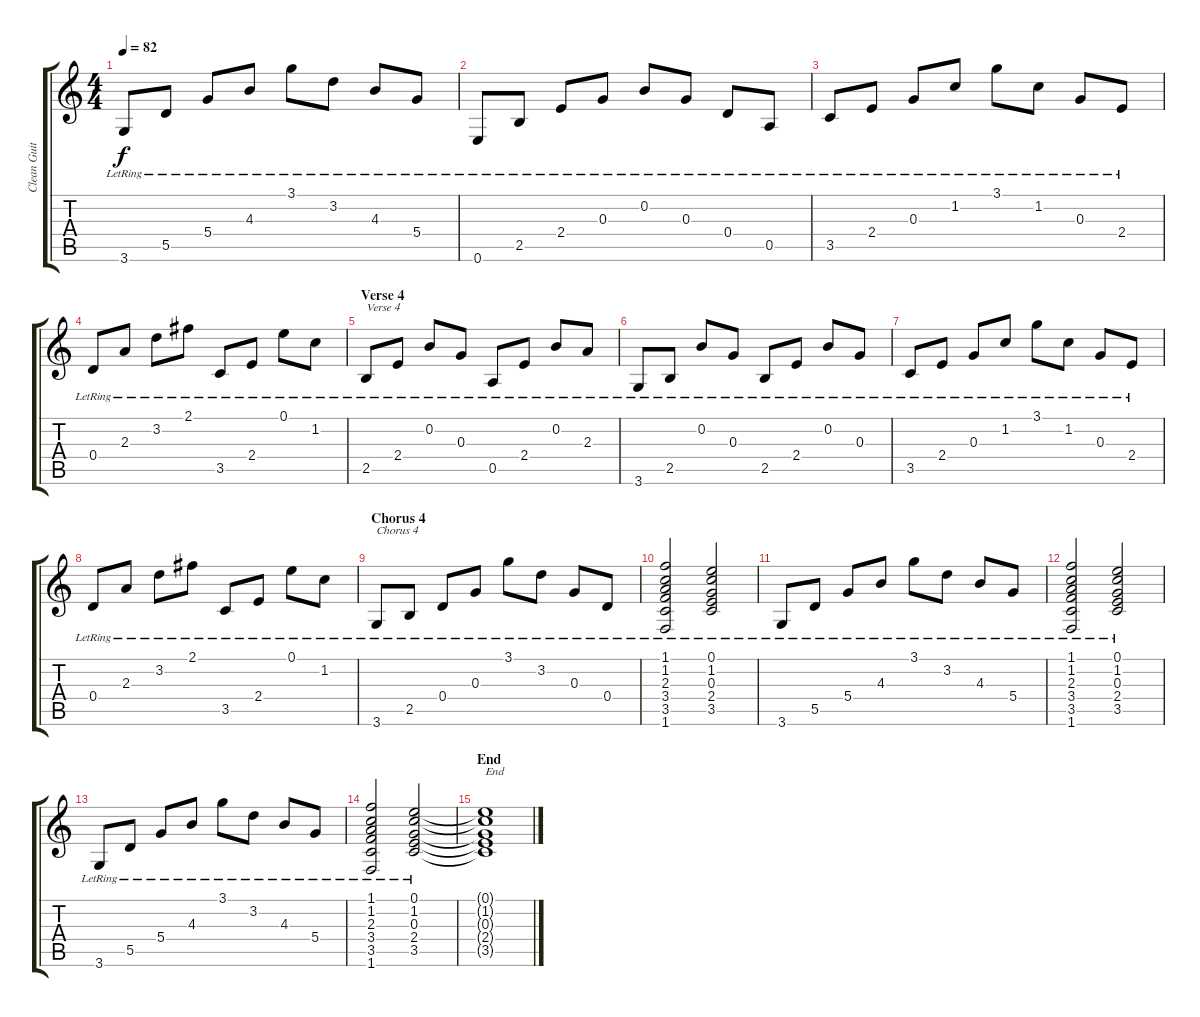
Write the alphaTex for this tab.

\track ("Clean Guitar" "Clean Guit") {instrument electricguitarjazz}
\staff {score tabs}
\tuning (E4 B3 G3 D3 A2 E2) {hide}
\ts (4 4)
\tempo 82
\clef g2
\ks c
3.6{lr}.8{dy f} 5.5{lr}.8 5.4{lr}.8 4.3{lr}.8 3.1{lr}.8 3.2{lr}.8 4.3{lr}.8 5.4{lr}.8 |
0.6{lr}.8 2.5{lr}.8 2.4{lr}.8 0.3{lr}.8 0.2{lr}.8 0.3{lr}.8 0.4{lr}.8 0.5{lr}.8 |
3.5{lr}.8 2.4{lr}.8 0.3{lr}.8 1.2{lr}.8 3.1{lr}.8 1.2{lr}.8 0.3{lr}.8 2.4{lr}.8 |
0.4{lr}.8 2.3{lr}.8 3.2{lr}.8 2.1{lr}.8 3.5{lr}.8 2.4{lr}.8 0.1{lr}.8 1.2{lr}.8 |
\section ("" "Verse 4")
2.5{lr}.8{txt "Verse 4"} 2.4{lr}.8 0.2{lr}.8 0.3{lr}.8 0.5{lr}.8 2.4{lr}.8 0.2{lr}.8 2.3{lr}.8 |
3.6{lr}.8 2.5{lr}.8 0.2{lr}.8 0.3{lr}.8 2.5{lr}.8 2.4{lr}.8 0.2{lr}.8 0.3{lr}.8 |
3.5{lr}.8 2.4{lr}.8 0.3{lr}.8 1.2{lr}.8 3.1{lr}.8 1.2{lr}.8 0.3{lr}.8 2.4{lr}.8 |
0.4{lr}.8 2.3{lr}.8 3.2{lr}.8 2.1{lr}.8 3.5{lr}.8 2.4{lr}.8 0.1{lr}.8 1.2{lr}.8 |
\section ("" "Chorus 4")
3.6{lr}.8{txt "Chorus 4"} 2.5{lr}.8 0.4{lr}.8 0.3{lr}.8 3.1{lr}.8 3.2{lr}.8 0.3{lr}.8 0.4{lr}.8 |
(1.1{lr} 1.2{lr} 2.3{lr} 3.4{lr} 3.5{lr} 1.6{lr}).2 (0.1{lr} 1.2{lr} 0.3{lr} 2.4{lr} 3.5{lr}).2 |
3.6{lr}.8 5.5{lr}.8 5.4{lr}.8 4.3{lr}.8 3.1{lr}.8 3.2{lr}.8 4.3{lr}.8 5.4{lr}.8 |
(1.1{lr} 1.2{lr} 2.3{lr} 3.4{lr} 3.5{lr} 1.6{lr}).2 (0.1{lr} 1.2{lr} 0.3{lr} 2.4{lr} 3.5{lr}).2 |
3.6{lr}.8 5.5{lr}.8 5.4{lr}.8 4.3{lr}.8 3.1{lr}.8 3.2{lr}.8 4.3{lr}.8 5.4{lr}.8 |
(1.1{lr} 1.2{lr} 2.3{lr} 3.4{lr} 3.5{lr} 1.6{lr}).2 (0.1{lr} 1.2{lr} 0.3{lr} 2.4{lr} 3.5{lr}).2 |
\section ("" "End")
(0.1{t} 1.2{t} 0.3{t} 2.4{t} 3.5{t}).1{txt "End"}
